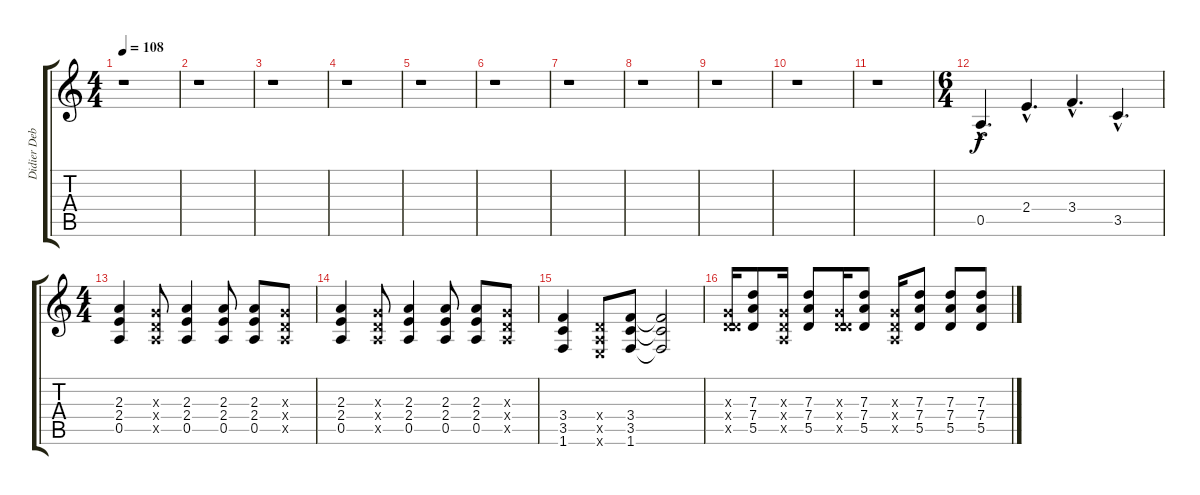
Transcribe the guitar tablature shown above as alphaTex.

\track ("Didier Deboffe" "Didier Deb") {instrument overdrivenguitar}
\staff {score tabs}
\tuning (E4 B3 G3 D3 A2 E2) {hide}
\ts (4 4)
\tempo 108
\clef g2
\ks c
r.1{dy f} |
r.1 |
r.1 |
r.1 |
r.1 |
r.1 |
r.1 |
r.1 |
r.1 |
r.1 |
r.1 |
\ts (6 4)
0.5{hac}.4{d} 2.4{hac}.4{d} 3.4{hac}.4{d} 3.5{hac}.4{d} |
\ts (4 4)
(2.3 2.4 0.5).4 (0.3{x} 0.4{x} 0.5{x}).8 (2.3 2.4 0.5).4 (2.3 2.4 0.5).8 (2.3 2.4 0.5).8 (0.3{x} 0.4{x} 0.5{x}).8 |
(2.3 2.4 0.5).4 (0.3{x} 0.4{x} 0.5{x}).8 (2.3 2.4 0.5).4 (2.3 2.4 0.5).8 (2.3 2.4 0.5).8 (0.3{x} 0.4{x} 0.5{x}).8 |
(3.4 3.5 1.6).4 (0.4{x} 0.5{x} 0.6{x}).8 (3.4 3.5 1.6).8 (3.4{t} 3.5{t} 1.6{t}).2 |
(0.3{x} 0.4{x} 5.5{x}).16 (7.3 7.4 5.5).8 (0.3{x} 0.4{x} 0.5{x}).16 (7.3 7.4 5.5).8 (0.3{x} 0.4{x} 5.5{x}).16 (7.3 7.4 5.5).8 (0.3{x} 0.4{x} 0.5{x}).16 (7.3 7.4 5.5).8 (7.3 7.4 5.5).8 (7.3 7.4 5.5).8
